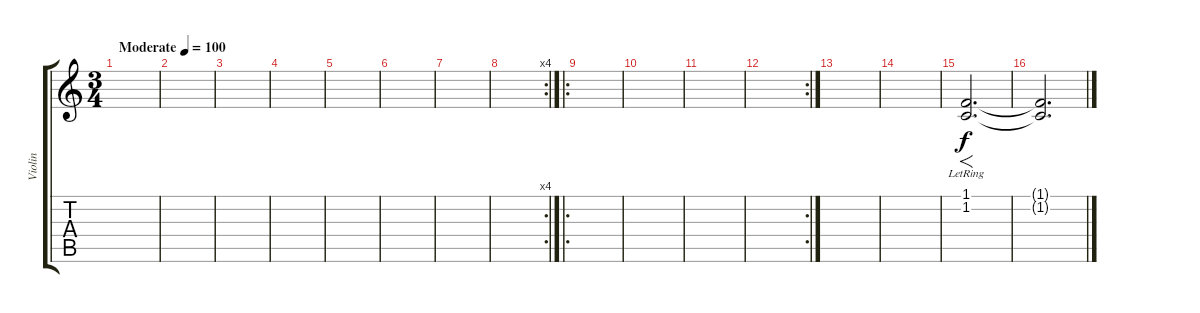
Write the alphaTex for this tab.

\track ("Violin" "Violin") {instrument violin}
\staff {score tabs}
\tuning (E4 B3 G3 D3 A2 E2) {hide}
\ts (3 4)
\tempo (100 "Moderate")
\clef g2
\ks c
|
|
|
|
|
|
|
\rc 4
|
\ro
|
|
|
\rc 2
|
|
|
(1.1 1.2{lr}).2{f d} |
(1.1{t} 1.2{t}).2{d}
